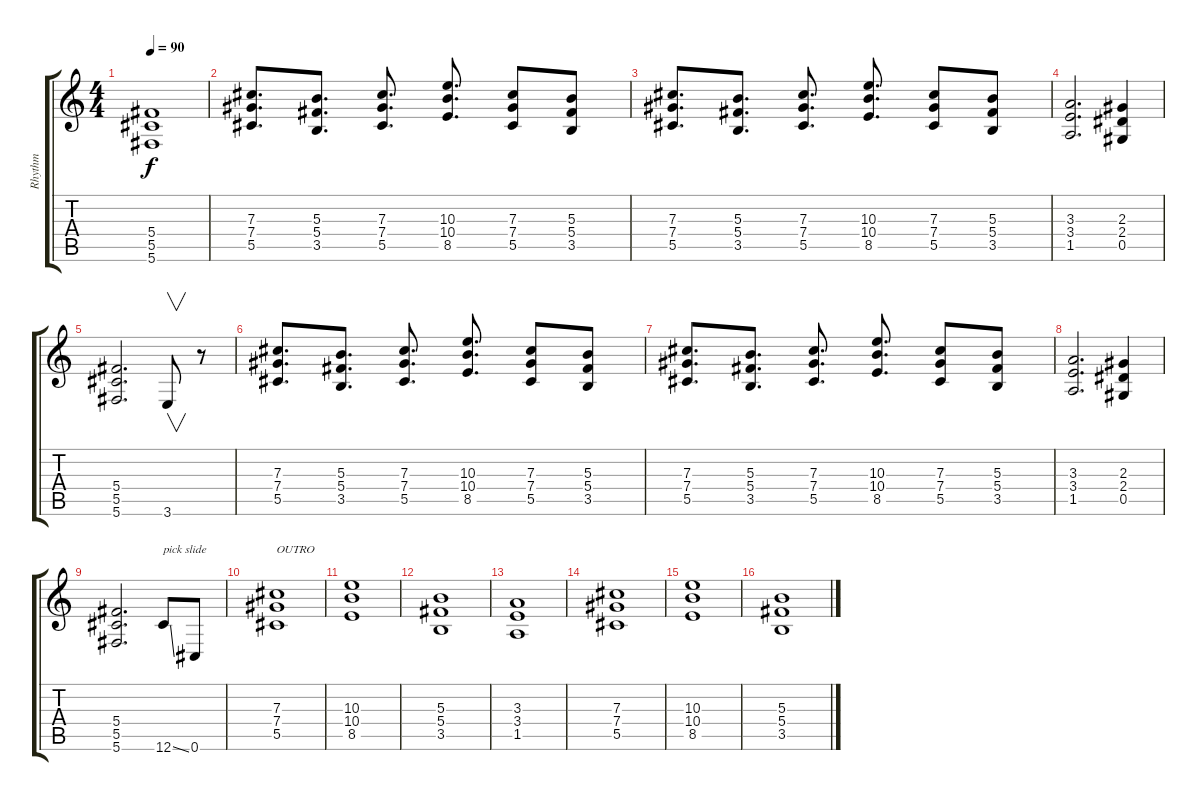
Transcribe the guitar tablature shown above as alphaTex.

\track ("Rhythm" "Rhythm") {instrument overdrivenguitar}
\staff {score tabs}
\tuning (Eb4 Bb3 Gb3 Db3 Ab2 Db2) {hide}
\ts (4 4)
\tempo 90
\clef g2
\ks c
(5.4 5.5 5.6).1{dy f} |
(7.3 7.4 5.5).8{d} (5.3 5.4 3.5).8{d} (7.3 7.4 5.5).8{d} (10.3 10.4 8.5).8{d} (7.3 7.4 5.5).8 (5.3 5.4 3.5).8 |
(7.3 7.4 5.5).8{d} (5.3 5.4 3.5).8{d} (7.3 7.4 5.5).8{d} (10.3 10.4 8.5).8{d} (7.3 7.4 5.5).8 (5.3 5.4 3.5).8 |
(3.3 3.4 1.5).2{d} (2.3 2.4 0.5).4 |
(5.4 5.5 5.6).2{d} 3.6.8{v} r.8 |
(7.3 7.4 5.5).8{d} (5.3 5.4 3.5).8{d} (7.3 7.4 5.5).8{d} (10.3 10.4 8.5).8{d} (7.3 7.4 5.5).8 (5.3 5.4 3.5).8 |
(7.3 7.4 5.5).8{d} (5.3 5.4 3.5).8{d} (7.3 7.4 5.5).8{d} (10.3 10.4 8.5).8{d} (7.3 7.4 5.5).8 (5.3 5.4 3.5).8 |
(3.3 3.4 1.5).2{d} (2.3 2.4 0.5).4 |
(5.4 5.5 5.6).2{d} 12.6{ss}.8{txt "pick slide"} 0.6.8 |
(7.3 7.4 5.5).1{txt "OUTRO"} |
(10.3 10.4 8.5).1 |
(5.3 5.4 3.5).1 |
(3.3 3.4 1.5).1 |
(7.3 7.4 5.5).1 |
(10.3 10.4 8.5).1 |
(5.3 5.4 3.5).1
